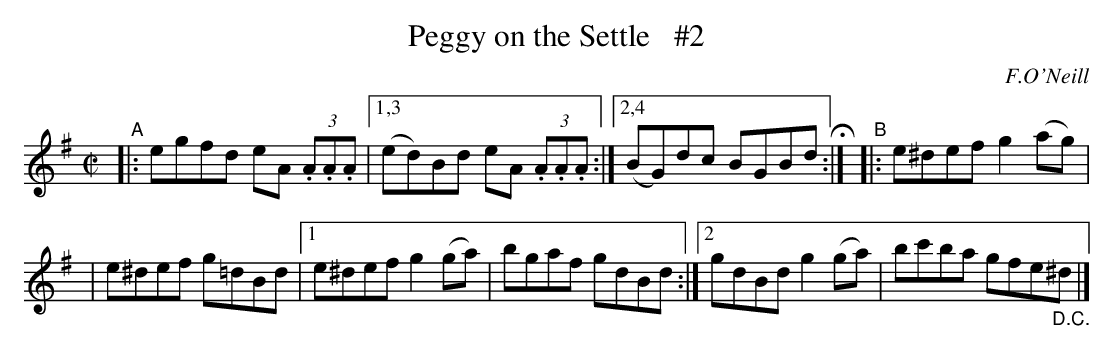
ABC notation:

X:1
T: Peggy on the Settle   #2
O: F.O'Neill
M: C|
L: 1/8
K: G
"^A"|: egfd eA (3.A.A.A |1,3 (ed)Bd eA (3.A.A.A :|2,4 (BG)dc BGBd H:| "^B"|: e^def g2(ag) |
| e^def g=dBd |1 e^def g2(ga) | bgaf gdBd :|2 gdBd g2(ga) | bc'ba gfe"_D.C."^d |]
